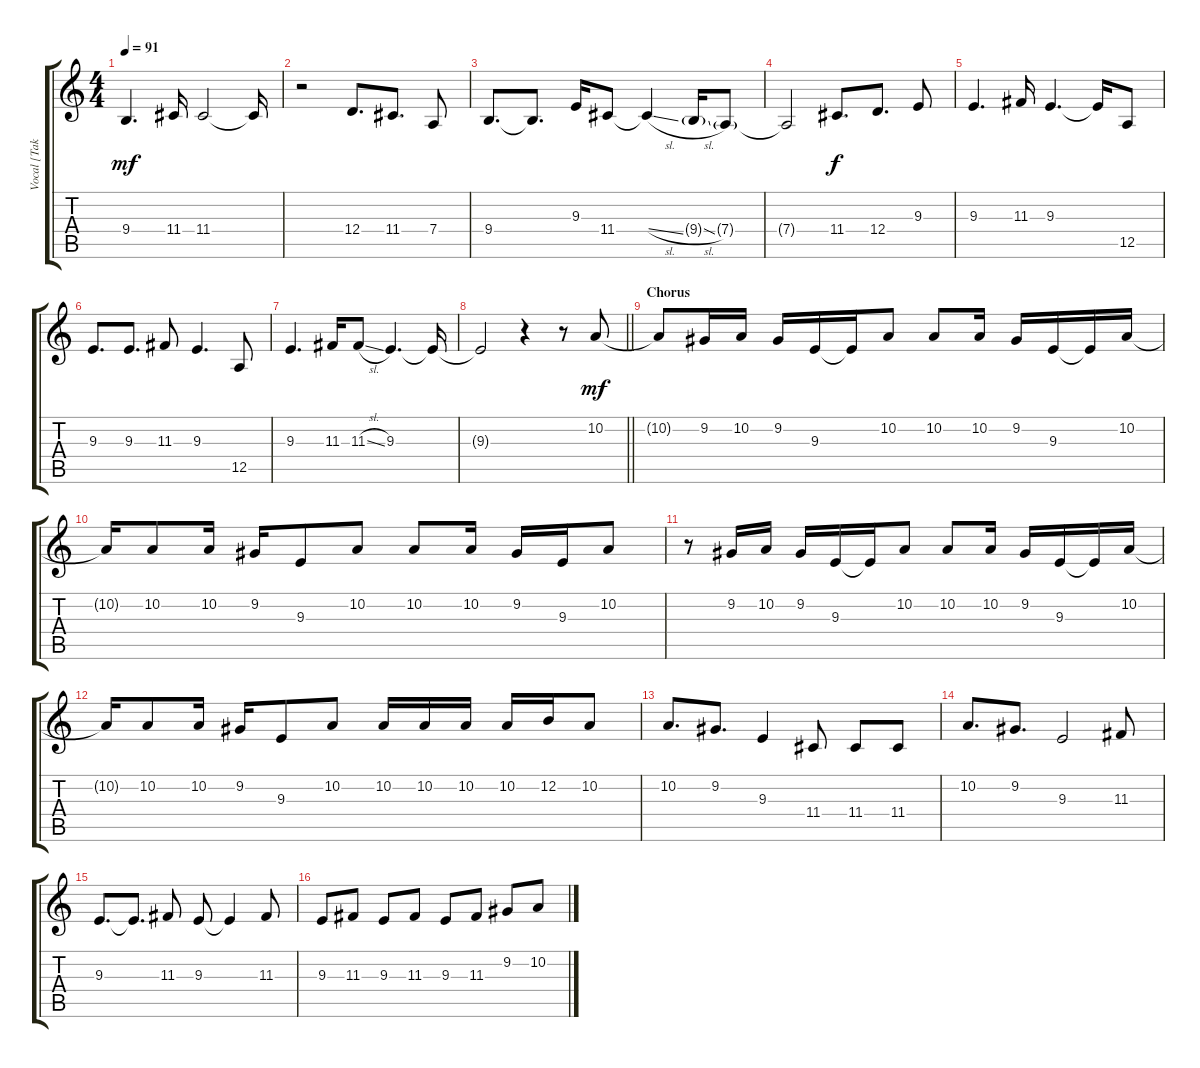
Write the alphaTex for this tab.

\track ("Vocal [Taka]" "Vocal [Tak") {instrument flute}
\staff {score tabs}
\tuning (E4 B3 G3 D3 A2 E2) {hide}
\ts (4 4)
\tempo 91
\clef g2
\ks c
9.4.4{d dy mf} 11.4.16 11.4.2 11.4{t}.16 |
r.2 12.4.8{d} 11.4.8{d} 7.4.8 |
9.4.8{d} 9.4{t}.8{d} 9.3.16 11.4.8 11.4{sl t}.4 9.4{sl g}.16 7.4{g}.8 |
7.4{t}.2 11.4.8{d dy f} 12.4.8{d} 9.3.8 |
9.3.4{d} 11.3.16 9.3.4{d} 9.3{t}.16 12.5.8 |
9.3.8{d} 9.3.8{d} 11.3.8 9.3.4{d} 12.5.8 |
9.3.4{d} 11.3.16 11.3{sl}.8 9.3.4{d} 9.3{t}.16 |
\barLineRight lightlight
9.3{t}.2 r.4 r.8 10.2.8{dy mf} |
\section ("" "Chorus")
10.2{t}.8 9.2.16 10.2.16 9.2.16 9.3.16 9.3{t}.16 10.2.8 10.2.8 10.2.16 9.2.16 9.3.16 9.3{t}.16 10.2.16 |
10.2{t}.16 10.2.8 10.2.16 9.2.16 9.3.8 10.2.8 10.2.8 10.2.16 9.2.16 9.3.16 10.2.8 |
r.8 9.2.16 10.2.16 9.2.16 9.3.16 9.3{t}.16 10.2.8 10.2.8 10.2.16 9.2.16 9.3.16 9.3{t}.16 10.2.16 |
10.2{t}.16 10.2.8 10.2.16 9.2.16 9.3.8 10.2.8 10.2.16 10.2.16 10.2.16 10.2.16 12.2.16 10.2.8 |
10.2.8{d} 9.2.8{d} 9.3.4 11.4.8 11.4.8 11.4.8 |
10.2.8{d} 9.2.8{d} 9.3.2 11.3.8 |
9.3.8{d} 9.3{t}.8{d} 11.3.8 9.3.8 9.3{t}.4 11.3.8 |
9.3.8 11.3.8 9.3.8 11.3.8 9.3.8 11.3.8 9.2.8 10.2.8
